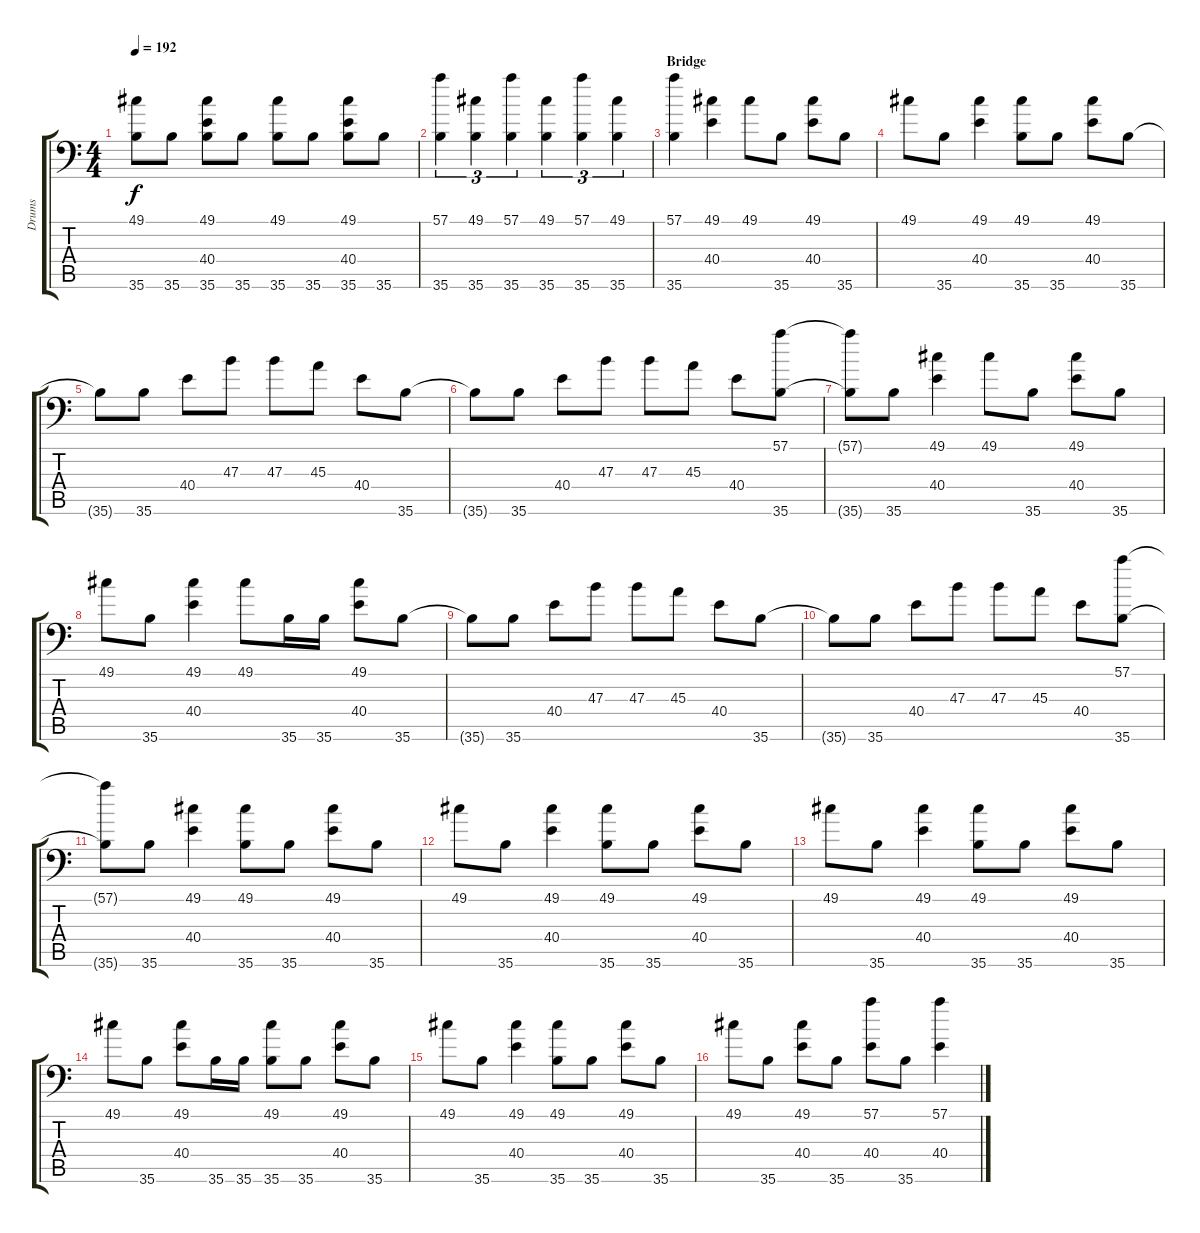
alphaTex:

\track ("Drums" "Drums") {instrument acousticgrandpiano}
\staff {score tabs}
\tuning (C-1 C-1 C-1 C-1 C-1 C-1) {hide}
\ts (4 4)
\tempo 192
\clef f4
\ks c
(49.1 35.6).8{dy f} 35.6.8 (49.1 40.4 35.6).8 35.6.8 (49.1 35.6).8 35.6.8 (49.1 40.4 35.6).8 35.6.8 |
(57.1 35.6).4{tu (3 2)} (49.1 35.6).4{tu (3 2)} (57.1 35.6).4{tu (3 2)} (49.1 35.6).4{tu (3 2)} (57.1 35.6).4{tu (3 2)} (49.1 35.6).4{tu (3 2)} |
\section ("" "Bridge")
(57.1 35.6).4 (49.1 40.4).4 49.1.8 35.6.8 (49.1 40.4).8 35.6.8 |
49.1.8 35.6.8 (49.1 40.4).4 (49.1 35.6).8 35.6.8 (49.1 40.4).8 35.6.8 |
35.6{t}.8 35.6.8 40.4.8 47.3.8 47.3.8 45.3.8 40.4.8 35.6.8 |
35.6{t}.8 35.6.8 40.4.8 47.3.8 47.3.8 45.3.8 40.4.8 (57.1 35.6).8 |
(57.1{t} 35.6{t}).8 35.6.8 (49.1 40.4).4 49.1.8 35.6.8 (49.1 40.4).8 35.6.8 |
49.1.8 35.6.8 (49.1 40.4).4 49.1.8 35.6.16 35.6.16 (49.1 40.4).8 35.6.8 |
35.6{t}.8 35.6.8 40.4.8 47.3.8 47.3.8 45.3.8 40.4.8 35.6.8 |
35.6{t}.8 35.6.8 40.4.8 47.3.8 47.3.8 45.3.8 40.4.8 (57.1 35.6).8 |
(57.1{t} 35.6{t}).8 35.6.8 (49.1 40.4).4 (49.1 35.6).8 35.6.8 (49.1 40.4).8 35.6.8 |
49.1.8 35.6.8 (49.1 40.4).4 (49.1 35.6).8 35.6.8 (49.1 40.4).8 35.6.8 |
49.1.8 35.6.8 (49.1 40.4).4 (49.1 35.6).8 35.6.8 (49.1 40.4).8 35.6.8 |
49.1.8 35.6.8 (49.1 40.4).8 35.6.16 35.6.16 (49.1 35.6).8 35.6.8 (49.1 40.4).8 35.6.8 |
49.1.8 35.6.8 (49.1 40.4).4 (49.1 35.6).8 35.6.8 (49.1 40.4).8 35.6.8 |
49.1.8 35.6.8 (49.1 40.4).8 35.6.8 (57.1 40.4).8 35.6.8 (57.1 40.4).4
